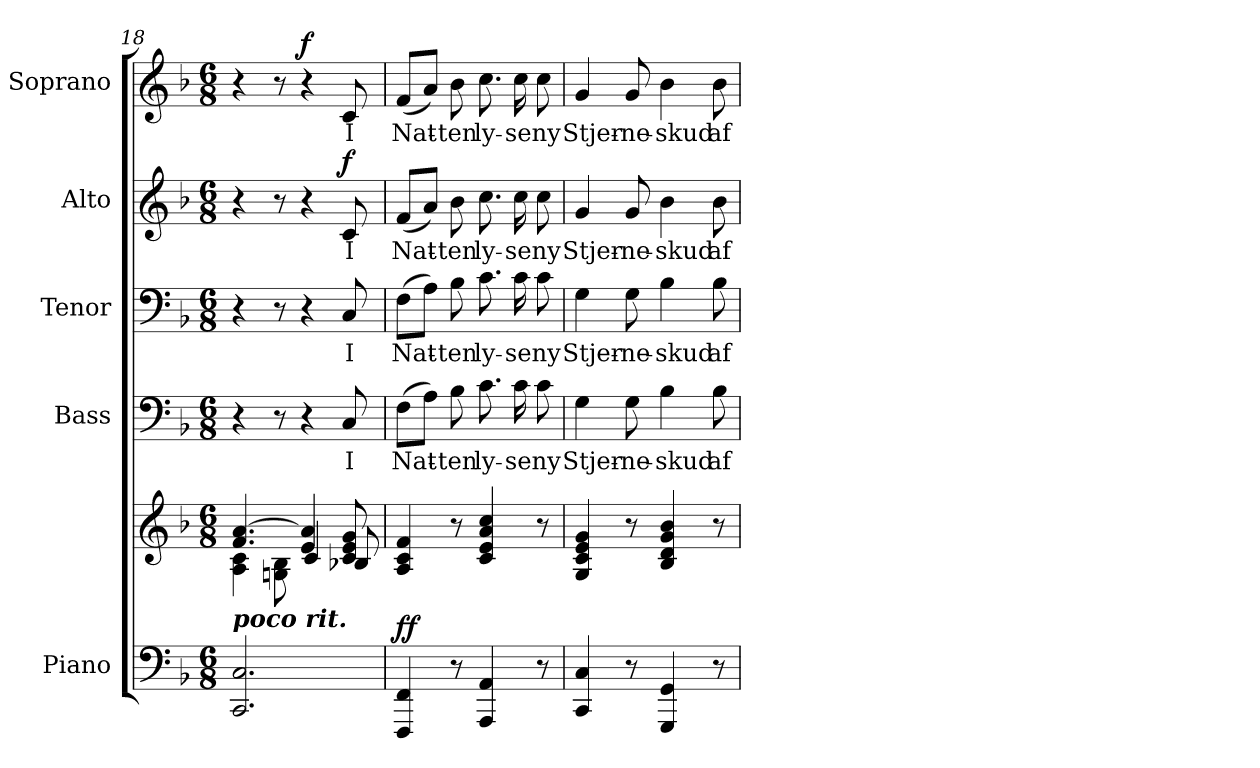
**kern	**kern	**dynam	**kern	**text	**kern	**text	**kern	**text	**dynam	**kern	**text	**dynam
*part5	*part5	*part5	*part4	*part4	*part3	*part3	*part2	*part2	*part2	*part1	*part1	*part1
*staff6	*staff5	*staff5/6	*staff4	*staff4	*staff3	*staff3	*staff2	*staff2	*staff2	*staff1	*staff1	*staff1
*I"Piano	*	*	*I"Bass	*	*I"Tenor	*	*I"Alto	*	*	*I"Soprano	*	*
*I'Pno	*	*	*	*	*	*	*	*	*	*	*	*
*clefF4	*clefG2	*	*clefF4	*	*clefF4	*	*clefG2	*	*	*clefG2	*	*
*k[b-]	*k[b-]	*	*k[b-]	*	*k[b-]	*	*k[b-]	*	*	*k[b-]	*	*
*M6/8	*M6/8	*	*M6/8	*	*M6/8	*	*M6/8	*	*	*M6/8	*	*
=18	=18	=18	=18	=18	=18	=18	=18	=18	=18	=18	=18	=18
*	*^	*	*	*	*	*	*	*	*	*	*	*
!LO:TX:a:Bi:t=poco rit.	!	!	!	!	!	!	!	!	!	!	!	!	!
2.CC/ 2.C/	4.f/ [4.a/	4A\ 4c\	.	4r	.	4r	.	4r	.	.	4r	.	.
.	.	8Gn\ 8B-\	.	8r	.	8r	.	8r	.	.	8r	.	.
!	!	!	!	!	!	!	!	!	!	!	!	!	!LO:DY:a
.	4e/ 4a/]	4c/	.	4r	.	4r	.	4r	.	.	4r	.	f
!	!	!	!	!	!LO:LY:b	!	!LO:LY:b	!	!LO:LY:b	!LO:DY:a	!	!LO:LY:b	!
.	8c/ 8e/ 8g/	8B-X/	.	8C/	I	8C/	I	8c/	I	f	8c/	I	.
!!LO:PB:g=z
=19	=19	=19	=19	=19	=19	=19	=19	=19	=19	=19	=19	=19	=19
!	!	!	!LO:DY:a=2	!	!LO:LY:b	!	!LO:LY:b	!	!LO:LY:b	!	!	!LO:LY:b	!
*	*v	*v	*	*	*	*	*	*	*	*	*	*	*
4FFF/ 4FF/	4A/ 4c/ 4f/	ff	(>8F\L	Nat-	(>8F\L	Nat-	(<8f/L	Nat-	.	(<8f/L	Nat-	.
.	.	.	8A\J)	.	8A\J)	.	8a/J)	.	.	8a/J)	.	.
!	!	!	!	!LO:LY:b	!	!LO:LY:b	!	!LO:LY:b	!	!	!LO:LY:b	!
8r	8r	.	8B-\	-ten	8B-\	-ten	8b-\	-ten	.	8b-\	-ten	.
!	!	!	!	!LO:LY:b	!	!LO:LY:b	!	!LO:LY:b	!	!	!LO:LY:b	!
4AAA/ 4AA/	4c/ 4e/ 4a/ 4cc/	.	8.c\	ly-	8.c\	ly-	8.cc\	ly-	.	8.cc\	ly-	.
!	!	!	!	!LO:LY:b	!	!LO:LY:b	!	!LO:LY:b	!	!	!LO:LY:b	!
.	.	.	16c\	-se	16c\	-se	16cc\	-se	.	16cc\	-se	.
!	!	!	!	!LO:LY:b	!	!LO:LY:b	!	!LO:LY:b	!	!	!LO:LY:b	!
8r	8r	.	8c\	ny	8c\	ny	8cc\	ny	.	8cc\	ny	.
=20	=20	=20	=20	=20	=20	=20	=20	=20	=20	=20	=20	=20
!	!	!	!	!LO:LY:b	!	!LO:LY:b	!	!LO:LY:b	!	!	!LO:LY:b	!
4CC/ 4C/	4G/ 4c/ 4e/ 4g/	.	4G\	Stjer-	4G\	Stjer-	4g/	Stjer-	.	4g/	Stjer-	.
!	!	!	!	!LO:LY:b	!	!LO:LY:b	!	!LO:LY:b	!	!	!LO:LY:b	!
8r	8r	.	8G\	-ne-	8G\	-ne-	8g/	-ne-	.	8g/	-ne-	.
!	!	!	!	!LO:LY:b	!	!LO:LY:b	!	!LO:LY:b	!	!	!LO:LY:b	!
4GGG/ 4GG/	4B-/ 4d/ 4g/ 4b-/	.	4B-\	-skud	4B-\	-skud	4b-\	-skud	.	4b-\	-skud	.
!	!	!	!	!LO:LY:b	!	!LO:LY:b	!	!LO:LY:b	!	!	!LO:LY:b	!
8r	8r	.	8B-\	af	8B-\	af	8b-\	af	.	8b-\	af	.
=	=	=	=	=	=	=	=	=	=	=	=	=
*-	*-	*-	*-	*-	*-	*-	*-	*-	*-	*-	*-	*-
